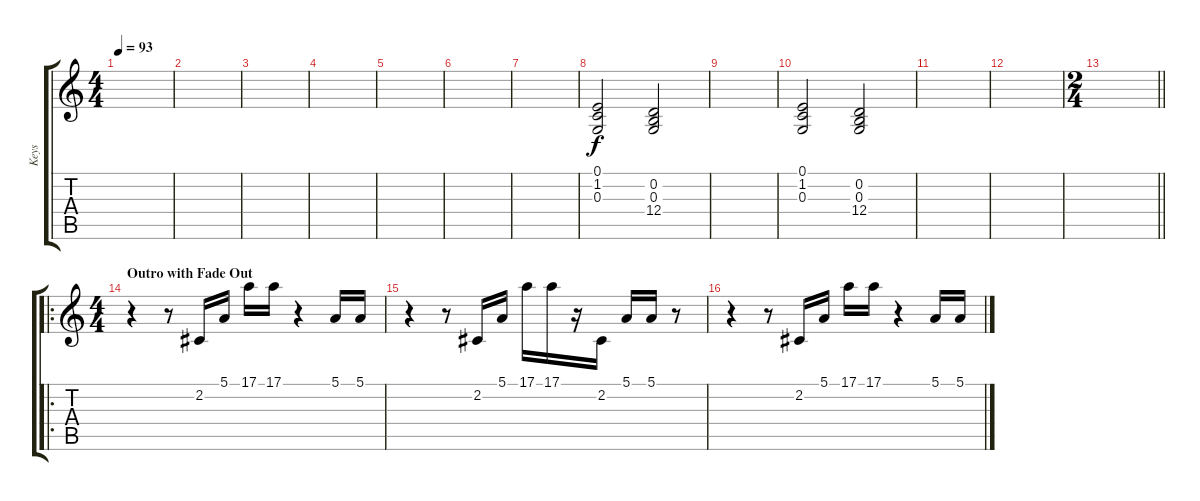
\track ("Keys" "Keys") {instrument pad3polysynth}
\staff {score tabs}
\tuning (E4 B3 G3 D3 A2 E2) {hide}
\ts (4 4)
\tempo 93
\clef g2
\ks c
|
|
|
|
|
|
|
(0.1 1.2 0.3).2 (0.2 0.3 12.4).2 |
|
(0.1 1.2 0.3).2 (0.2 0.3 12.4).2 |
|
|
\ts (2 4)
\barLineRight lightlight
|
\ro
\ts (4 4)
\section ("" "Outro with Fade Out")
r.4 r.8 2.2.16 5.1.16 17.1.16 17.1.16 r.4 5.1.16 5.1.16 |
r.4 r.8 2.2.16 5.1.16 17.1.16 17.1.16 r.16 2.2.16 5.1.16 5.1.16 r.8 |
r.4 r.8 2.2.16 5.1.16 17.1.16 17.1.16 r.4 5.1.16 5.1.16
